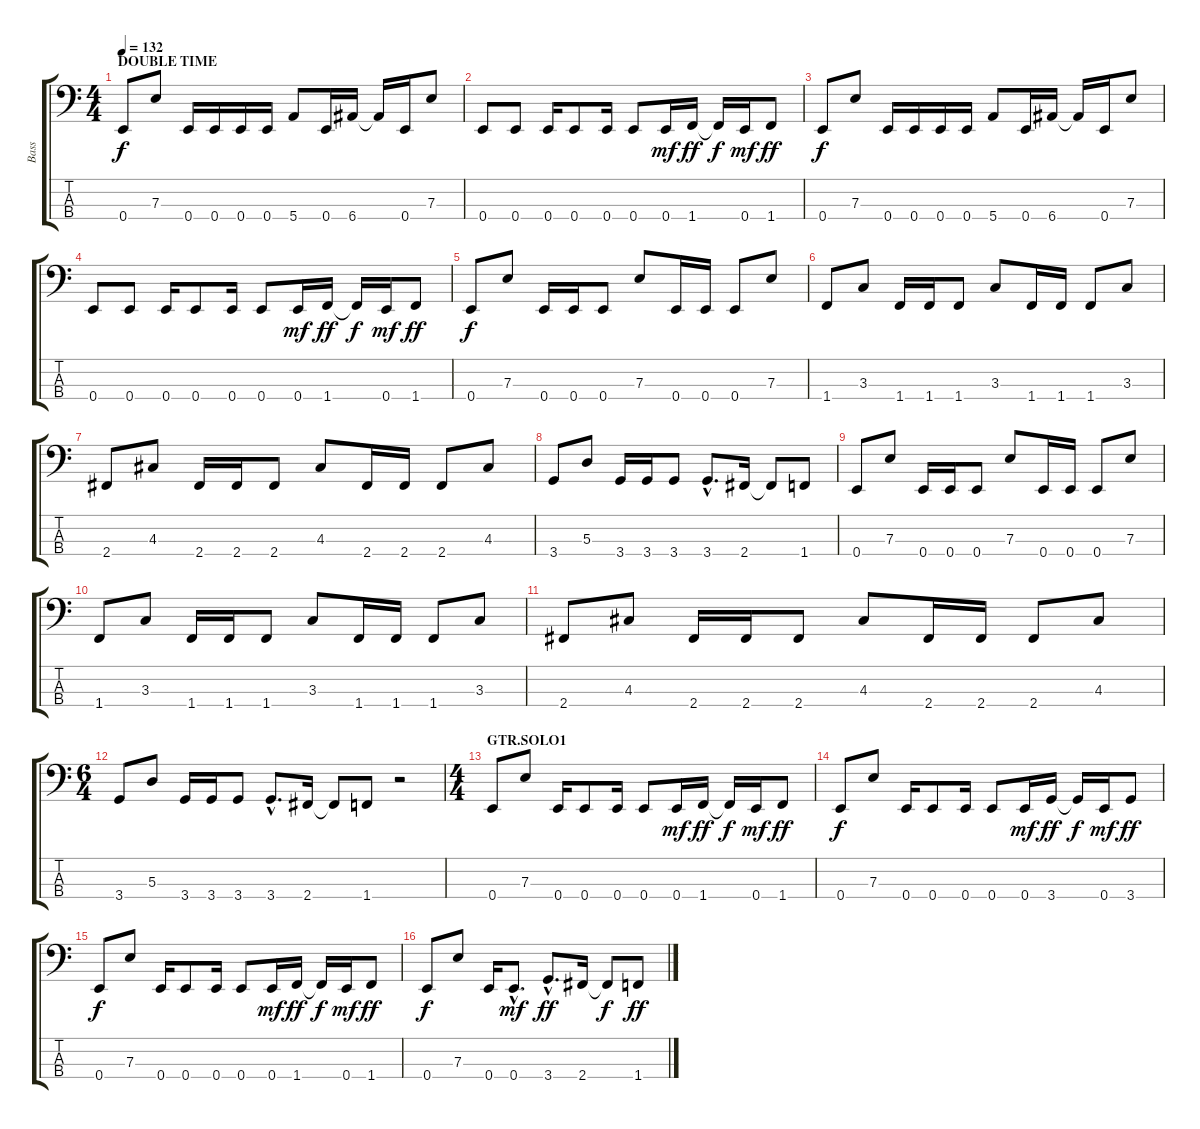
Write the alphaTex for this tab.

\track ("Bass" "Bass") {instrument electricbassfinger}
\staff {score tabs}
\tuning (G2 D2 A1 E1) {hide}
\ts (4 4)
\section ("" "DOUBLE TIME")
\tempo 132
\clef f4
\ks c
0.4.8{dy f} 7.3.8 0.4.16 0.4.16 0.4.16 0.4.16 5.4.8 0.4.16 6.4.16 6.4{t}.16 0.4.16 7.3.8 |
0.4.8 0.4.8 0.4.16 0.4.8 0.4.16 0.4.8 0.4.16{dy mf} 1.4.16{dy ff} 1.4{t}.16{dy f} 0.4.16{dy mf} 1.4.8{dy ff} |
0.4.8{dy f} 7.3.8 0.4.16 0.4.16 0.4.16 0.4.16 5.4.8 0.4.16 6.4.16 6.4{t}.16 0.4.16 7.3.8 |
0.4.8 0.4.8 0.4.16 0.4.8 0.4.16 0.4.8 0.4.16{dy mf} 1.4.16{dy ff} 1.4{t}.16{dy f} 0.4.16{dy mf} 1.4.8{dy ff} |
0.4.8{dy f} 7.3.8 0.4.16 0.4.16 0.4.8 7.3.8 0.4.16 0.4.16 0.4.8 7.3.8 |
1.4.8 3.3.8 1.4.16 1.4.16 1.4.8 3.3.8 1.4.16 1.4.16 1.4.8 3.3.8 |
2.4.8 4.3.8 2.4.16 2.4.16 2.4.8 4.3.8 2.4.16 2.4.16 2.4.8 4.3.8 |
3.4.8 5.3.8 3.4.16 3.4.16 3.4.8 3.4{hac}.8{d} 2.4.16 2.4{t}.8 1.4.8 |
0.4.8 7.3.8 0.4.16 0.4.16 0.4.8 7.3.8 0.4.16 0.4.16 0.4.8 7.3.8 |
1.4.8 3.3.8 1.4.16 1.4.16 1.4.8 3.3.8 1.4.16 1.4.16 1.4.8 3.3.8 |
2.4.8 4.3.8 2.4.16 2.4.16 2.4.8 4.3.8 2.4.16 2.4.16 2.4.8 4.3.8 |
\ts (6 4)
3.4.8 5.3.8 3.4.16 3.4.16 3.4.8 3.4{hac}.8{d} 2.4.16 2.4{t}.8 1.4.8 r.2 |
\ts (4 4)
\section ("" "GTR.SOLO1")
0.4.8 7.3.8 0.4.16 0.4.8 0.4.16 0.4.8 0.4.16{dy mf} 1.4.16{dy ff} 1.4{t}.16{dy f} 0.4.16{dy mf} 1.4.8{dy ff} |
0.4.8{dy f} 7.3.8 0.4.16 0.4.8 0.4.16 0.4.8 0.4.16{dy mf} 3.4.16{dy ff} 3.4{t}.16{dy f} 0.4.16{dy mf} 3.4.8{dy ff} |
0.4.8{dy f} 7.3.8 0.4.16 0.4.8 0.4.16 0.4.8 0.4.16{dy mf} 1.4.16{dy ff} 1.4{t}.16{dy f} 0.4.16{dy mf} 1.4.8{dy ff} |
0.4.8{dy f} 7.3.8 0.4.16 0.4{hac}.8{d dy mf} 3.4{hac}.8{d dy ff} 2.4.16 2.4{t}.8{dy f} 1.4.8{dy ff}
